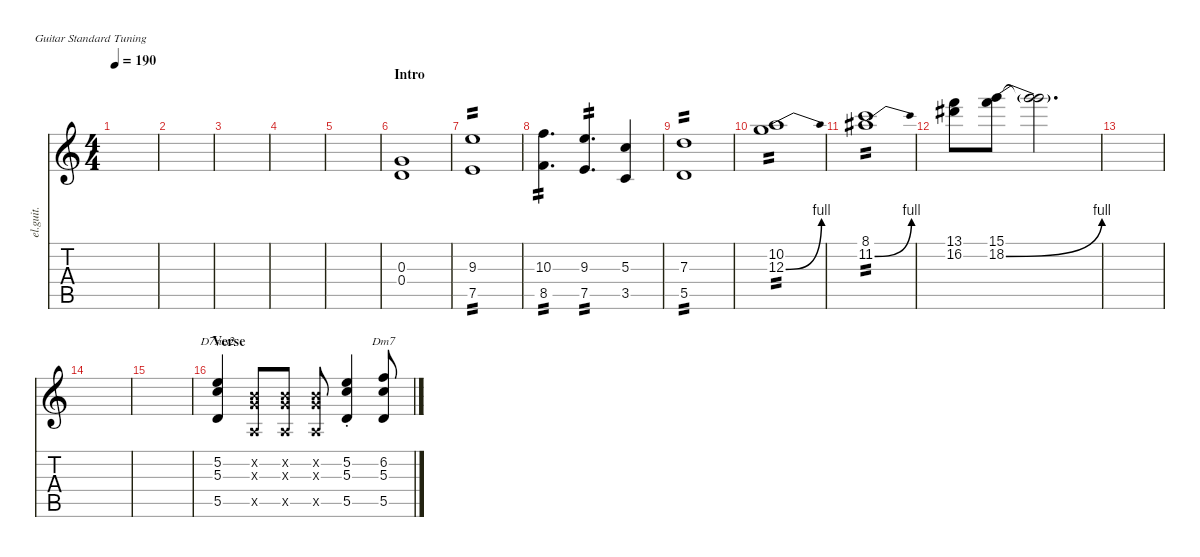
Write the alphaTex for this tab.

\defaultSystemsLayout 4
\hideDynamics
\bracketExtendMode nobrackets
\track ("喜多郁代" "el.guit.") {instrument electricguitarclean}
\staff {score tabs}
\tuning (E4 B3 G3 D3 A2 E2)
\chord ("D7sus2" x 5 5 x 5 x) {showdiagram false showfingering false barre (5 5)}
\chord ("Dm7" x 6 5 x 5 x) {firstfret 5 showdiagram false showfingering false barre 5}
\ts (4 4)
\tempo 190
\clef g2
\ks c
|
|
|
|
|
\section ("" "Intro")
(0.3 0.4).1{beam Up} |
(9.3 7.5).1{tp 2 beam Up} |
(10.3 8.5).4{d tp 2 beam Down} (7.5 9.3).4{d tp 2 beam Up} (5.3 3.5).4{beam Up} |
(5.5 7.3).1{tp 2 beam Up} |
(10.2 12.3{be (bend 0 0 15 4)}).1{tp 2 beam Down} |
(8.1 11.2{be (bend 0 0 15 4) acc #}).1{tp 2 beam Down} |
(13.1 16.2{acc #}).8{beam Down} (15.1 18.2{be (bend 0 0 15 4)}).8{beam Down} (15.1{t} 18.2{t}).2{d beam Down} |
|
|
|
\section ("" "Verse")
(5.2 5.3 5.5).4{ch "D7sus2" beam Up} (0.5{x} 0.3{x} 0.2{x}).8{beam Up} (0.2{x} 0.3{x} 0.5{x}).8{beam Up} (0.5{x} 0.3{x} 0.2{x}).8{beam Up} (5.2 5.3{st} 5.5).4{beam Up} (5.5 5.3 6.2).8{ch "Dm7" beam Up}
